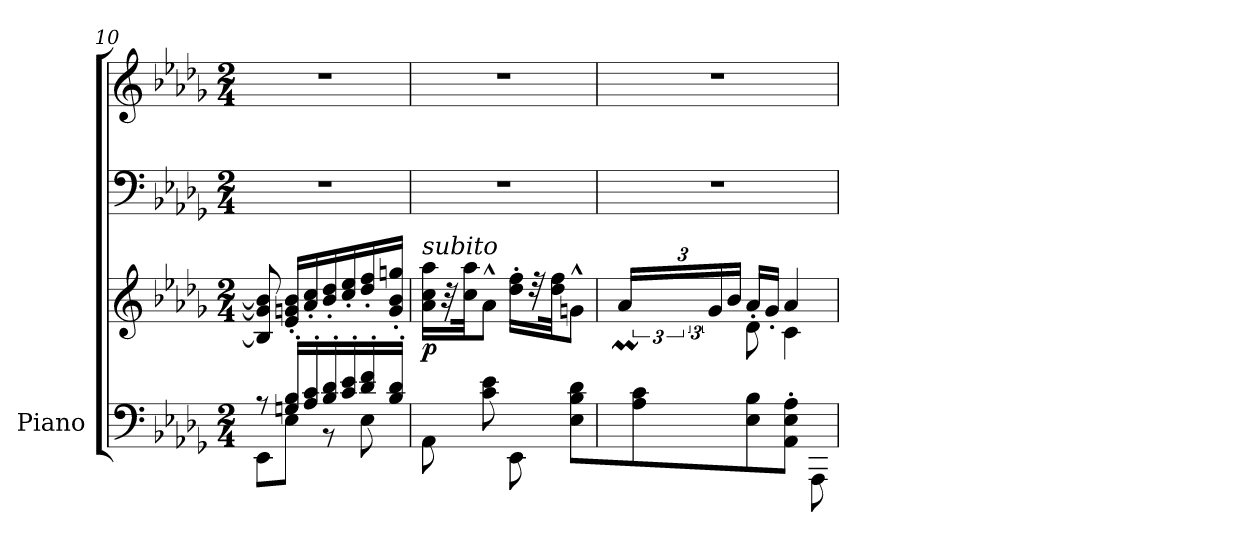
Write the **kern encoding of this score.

**kern	**kern	**kern	**kern	**dynam
*part1	*part1	*part1	*part1	*part1
*staff4	*staff3	*staff2	*staff1	*staff1/2/3/4
*I"Piano	*	*	*	*
*I'Pno.	*	*	*	*
*clefF4	*clefG2	*clefF4	*clefG2	*
*k[b-e-a-d-g-]	*k[b-e-a-d-g-]	*k[b-e-a-d-g-]	*k[b-e-a-d-g-]	*
*M2/4	*M2/4	*M2/4	*M2/4	*
=10	=10	=10	=10	=10
*^	*	*	*	*
8r	8EE-\L	8B-/] 8g/] 8b-/]	2r	2r	.
16Gn/' 16B-/'LL	8E-\J	16e-/' 16gn/' 16b-/'LL	.	.	.
16A-/' 16c/'	.	16a-/' 16cc/'	.	.	.
16B-/' 16d-/'	8r	16b-/' 16dd-/'	.	.	.
16c/' 16e-/'	.	16cc/' 16ee-/'	.	.	.
16d-/' 16f/'	8E-\	16dd-/' 16ff/'	.	.	.
16B-/' 16d-/'JJ	.	16g/' 16b-/' 16ggn/'JJ	.	.	.
*v	*v	*	*	*	*
!!LO:LB:g=z
=11	=11	=11	=11	=11
!	!LO:TX:a:i:t=subito	!	!	!
!	!	!	!	!LO:DY:b=3
8AA-\	16a-\ 16cc\ 16aa-\LL	2r	2r	p
.	32r	.	.	.
.	32cc\ 32aa-\JK	.	.	.
8c\ 8e-\	8a-^^\J	.	.	.
8EE-\	16dd-\' 16ff\'LL	.	.	.
.	32r	.	.	.
.	32dd-\ 32ff\JK	.	.	.
8E-\ 8B-\ 8d-\L	8gn^^\J	.	.	.
=12	=12	=12	=12	=12
!	!LO:N:vis=64.	!	!	!
*	*^	*	*	*
*	*	*Xbrackettup	*	*	*
8A-\ 8c\	96gn!yy	24a-M/LL	2r	2r	.
!	!LO:N:vis=64.	!	!	!	!
.	96a-!yy	.	.	.	.
!	!LO:N:vis=64.	!	!	!	!
.	96g!yy	.	.	.	.
!	!LO:N:vis=64.	!	!	!	!
.	96a-!yy	.	.	.	.
.	48rgyy	24g/	.	.	.
.	48rgyy	.	.	.	.
.	24rgyy	24b-/JJ	.	.	.
8E-\ 8B-\	8d-\	16a-'/LL	.	.	.
.	.	16g'/JJ	.	.	.
8AA-\' 8E-\' 8A-\'J	4c\	4a-/	.	.	.
8AAA-\	.	.	.	.	.
*	*v	*v	*	*	*
=	=	=	=	=
*-	*-	*-	*-	*-
